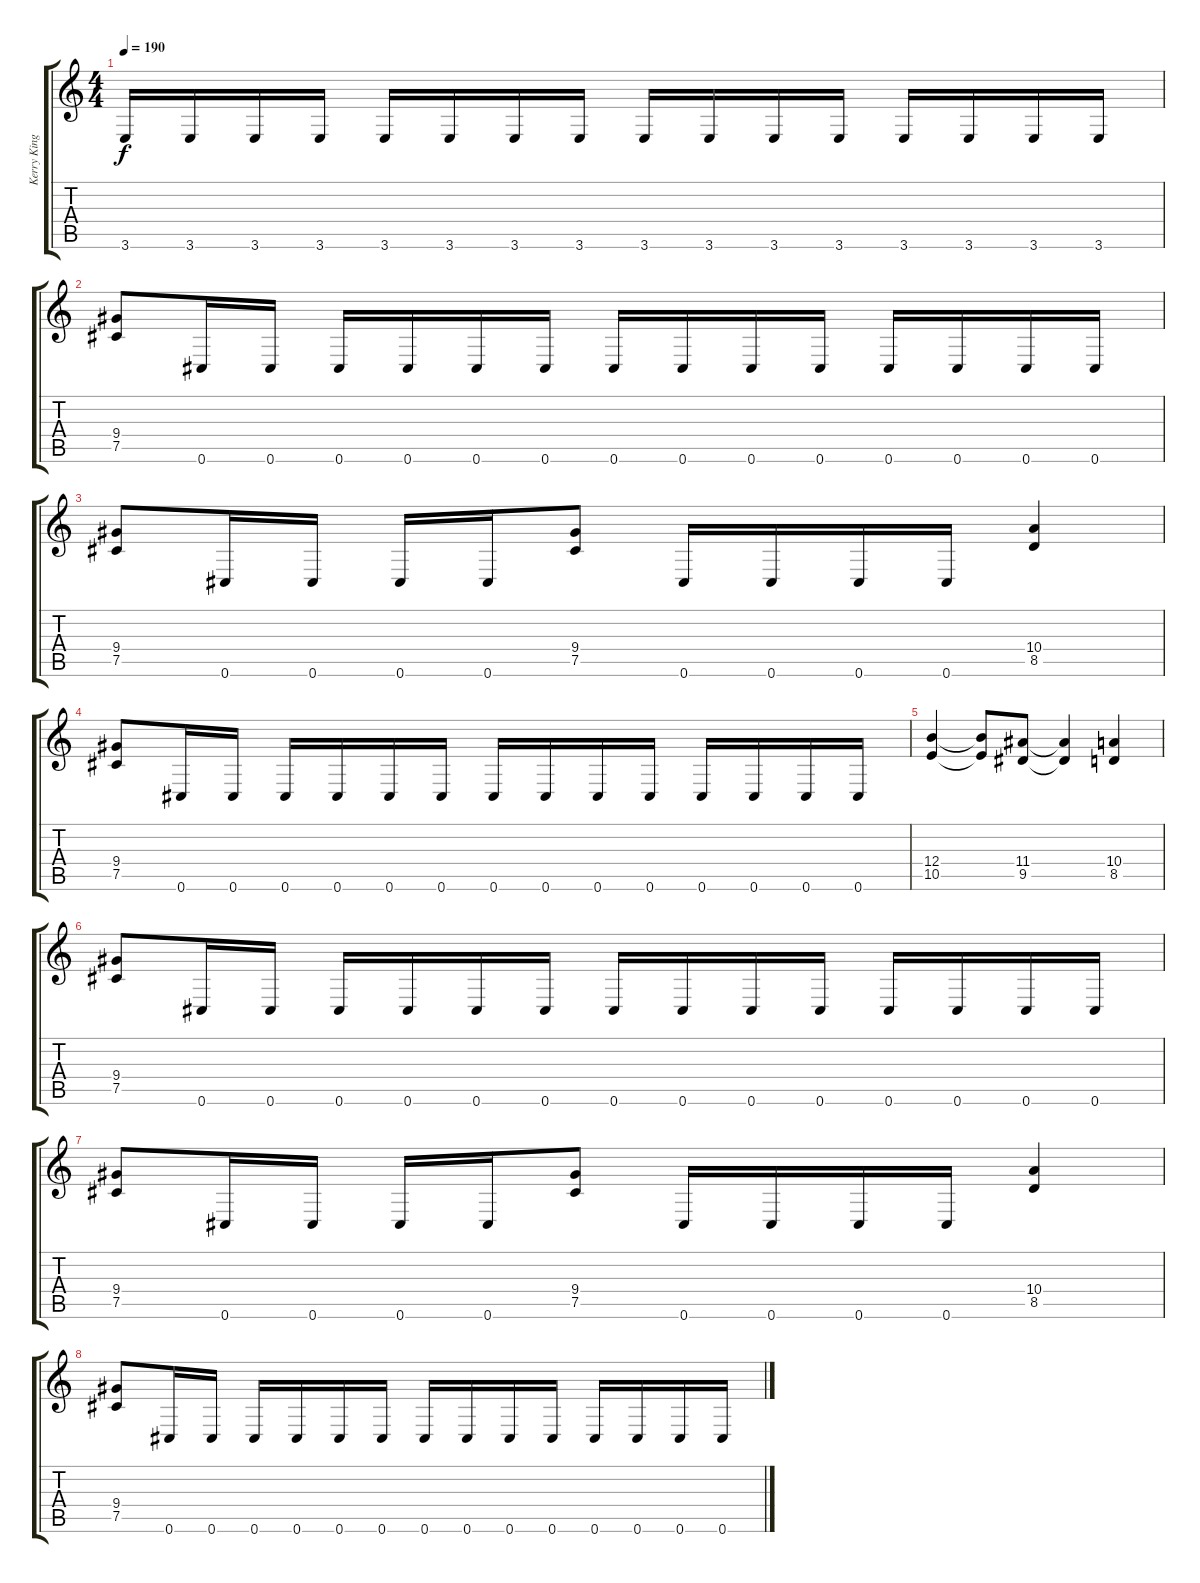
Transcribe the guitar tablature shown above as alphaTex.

\track ("Kerry King" "Kerry King") {instrument distortionguitar}
\staff {score tabs}
\tuning (Db4 Ab3 E3 B2 Gb2 Db2) {hide}
\ts (4 4)
\tempo 190
\clef g2
\ks c
3.6.16{dy f} 3.6.16 3.6.16 3.6.16 3.6.16 3.6.16 3.6.16 3.6.16 3.6.16 3.6.16 3.6.16 3.6.16 3.6.16 3.6.16 3.6.16 3.6.16 |
(9.4 7.5).8 0.6.16 0.6.16 0.6.16 0.6.16 0.6.16 0.6.16 0.6.16 0.6.16 0.6.16 0.6.16 0.6.16 0.6.16 0.6.16 0.6.16 |
(9.4 7.5).8 0.6.16 0.6.16 0.6.16 0.6.16 (9.4 7.5).8 0.6.16 0.6.16 0.6.16 0.6.16 (10.4 8.5).4 |
(9.4 7.5).8 0.6.16 0.6.16 0.6.16 0.6.16 0.6.16 0.6.16 0.6.16 0.6.16 0.6.16 0.6.16 0.6.16 0.6.16 0.6.16 0.6.16 |
(12.4 10.5).4 (12.4{t} 10.5{t}).8 (11.4 9.5).8 (11.4{t} 9.5{t}).4 (10.4 8.5).4 |
(9.4 7.5).8 0.6.16 0.6.16 0.6.16 0.6.16 0.6.16 0.6.16 0.6.16 0.6.16 0.6.16 0.6.16 0.6.16 0.6.16 0.6.16 0.6.16 |
(9.4 7.5).8 0.6.16 0.6.16 0.6.16 0.6.16 (9.4 7.5).8 0.6.16 0.6.16 0.6.16 0.6.16 (10.4 8.5).4 |
(9.4 7.5).8 0.6.16 0.6.16 0.6.16 0.6.16 0.6.16 0.6.16 0.6.16 0.6.16 0.6.16 0.6.16 0.6.16 0.6.16 0.6.16 0.6.16
